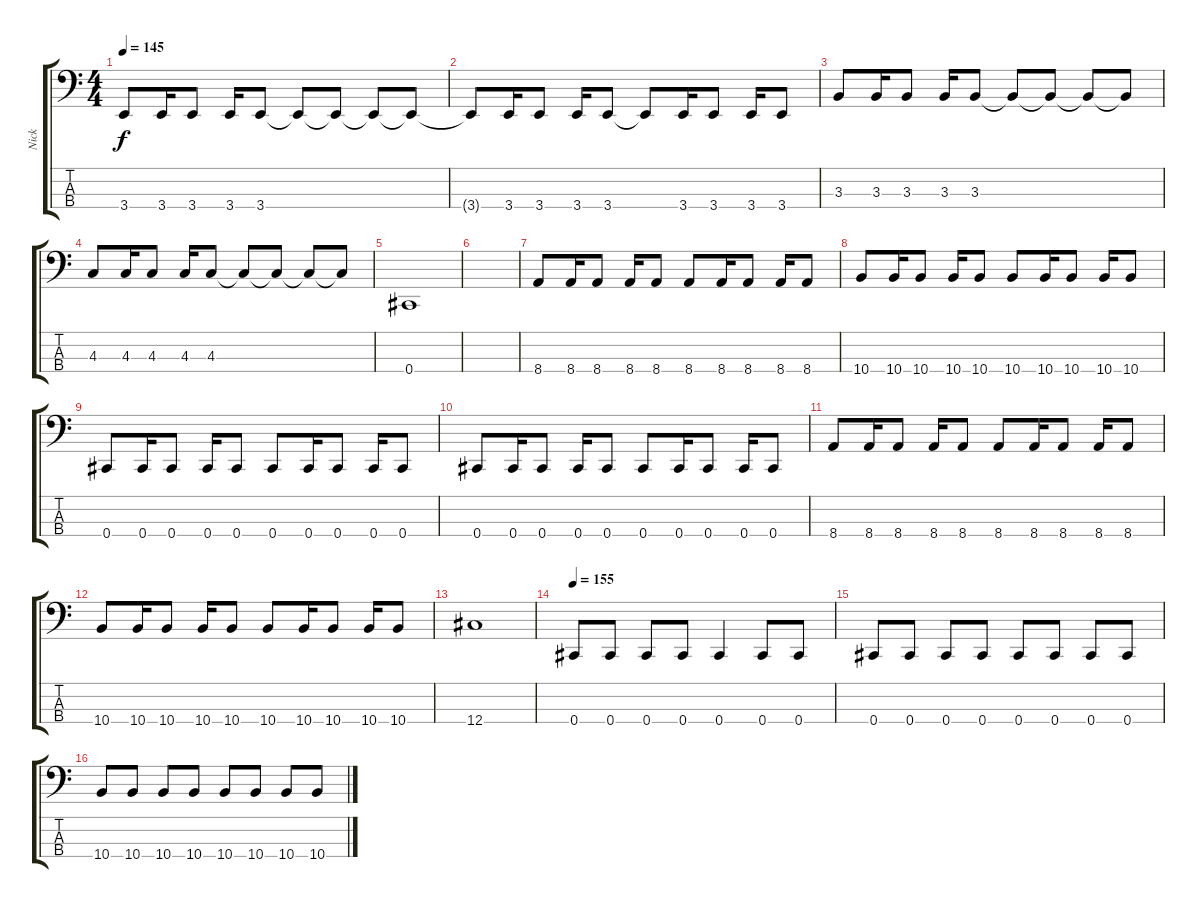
\track ("Nick" "Nick") {instrument electricbasspick}
\staff {score tabs}
\tuning (Gb2 Db2 Ab1 Db1) {hide}
\ts (4 4)
\tempo 145
\clef f4
\ks c
3.4.8{dy f} 3.4.16 3.4.8 3.4.16 3.4.8 3.4{t}.8 3.4{t}.8 3.4{t}.8 3.4{t}.8 |
3.4{t}.8 3.4.16 3.4.8 3.4.16 3.4.8 3.4{t}.8 3.4.16 3.4.8 3.4.16 3.4.8 |
3.3.8 3.3.16 3.3.8 3.3.16 3.3.8 3.3{t}.8 3.3{t}.8 3.3{t}.8 3.3{t}.8 |
4.3.8 4.3.16 4.3.8 4.3.16 4.3.8 4.3{t}.8 4.3{t}.8 4.3{t}.8 4.3{t}.8 |
0.4.1 |
|
8.4.8 8.4.16 8.4.8 8.4.16 8.4.8 8.4.8 8.4.16 8.4.8 8.4.16 8.4.8 |
10.4.8 10.4.16 10.4.8 10.4.16 10.4.8 10.4.8 10.4.16 10.4.8 10.4.16 10.4.8 |
0.4.8 0.4.16 0.4.8 0.4.16 0.4.8 0.4.8 0.4.16 0.4.8 0.4.16 0.4.8 |
0.4.8 0.4.16 0.4.8 0.4.16 0.4.8 0.4.8 0.4.16 0.4.8 0.4.16 0.4.8 |
8.4.8 8.4.16 8.4.8 8.4.16 8.4.8 8.4.8 8.4.16 8.4.8 8.4.16 8.4.8 |
10.4.8 10.4.16 10.4.8 10.4.16 10.4.8 10.4.8 10.4.16 10.4.8 10.4.16 10.4.8 |
12.4.1 |
\tempo 155
0.4.8 0.4.8 0.4.8 0.4.8 0.4.4 0.4.8 0.4.8 |
0.4.8 0.4.8 0.4.8 0.4.8 0.4.8 0.4.8 0.4.8 0.4.8 |
10.4.8 10.4.8 10.4.8 10.4.8 10.4.8 10.4.8 10.4.8 10.4.8
